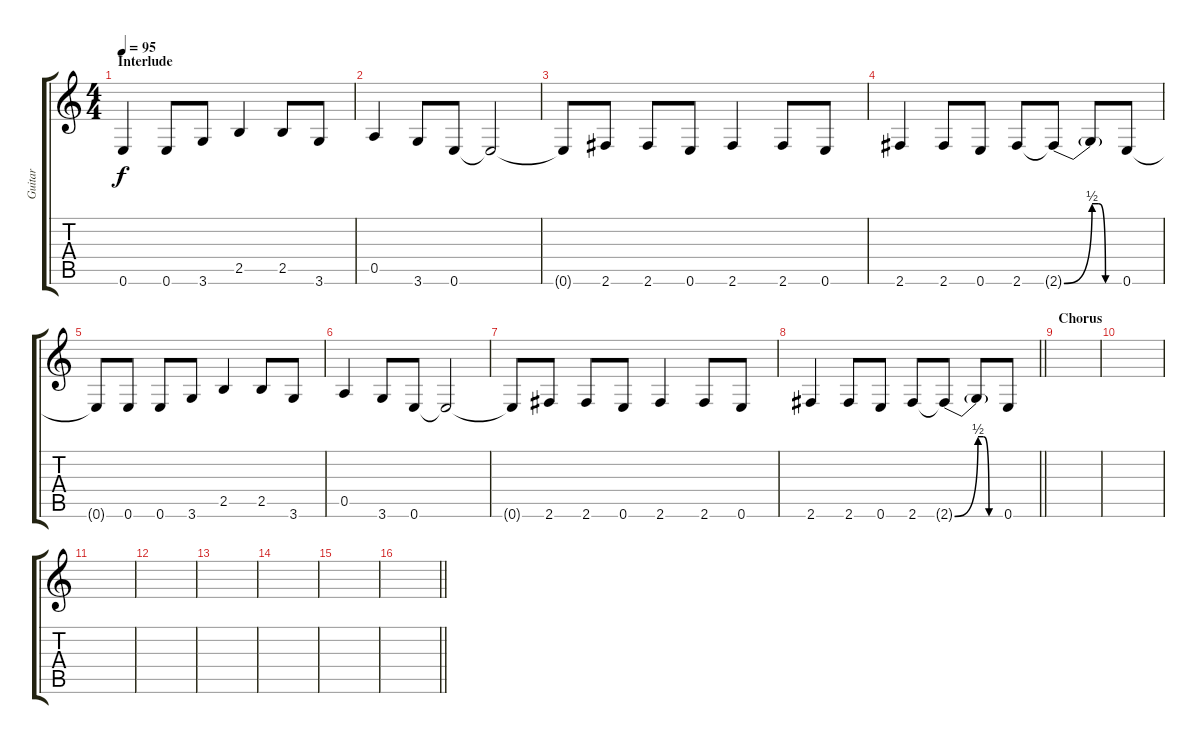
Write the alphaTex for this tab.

\track ("Guitar" "Guitar") {instrument distortionguitar}
\staff {score tabs}
\tuning (E4 B3 G3 D3 A2 E2) {hide}
\ts (4 4)
\section ("" "Interlude")
\tempo 95
\clef g2
\ks c
0.6.4{dy f volume 7} 0.6.8 3.6.8 2.5.4 2.5.8 3.6.8 |
0.5.4 3.6.8 0.6.8 0.6{t}.2 |
0.6{t}.8 2.6.8 2.6.8 0.6.8 2.6.4 2.6.8 0.6.8 |
2.6.4 2.6.8 0.6.8 2.6.8 2.6{be (bend 0 0 60 2) t}.8 2.6{be (custom 0 2 15 2 30 0 60 0) t}.8 0.6.8 |
0.6{t}.8 0.6.8 0.6.8 3.6.8 2.5.4 2.5.8 3.6.8 |
0.5.4 3.6.8 0.6.8 0.6{t}.2 |
0.6{t}.8 2.6.8 2.6.8 0.6.8 2.6.4 2.6.8 0.6.8 |
\barLineRight lightlight
2.6.4 2.6.8 0.6.8 2.6.8 2.6{be (bend 0 0 60 2) t}.8 2.6{be (custom 0 2 15 2 30 0 60 0) t}.8 0.6.8 |
\section ("" "Chorus")
|
|
|
|
|
|
|
\barLineRight lightlight
